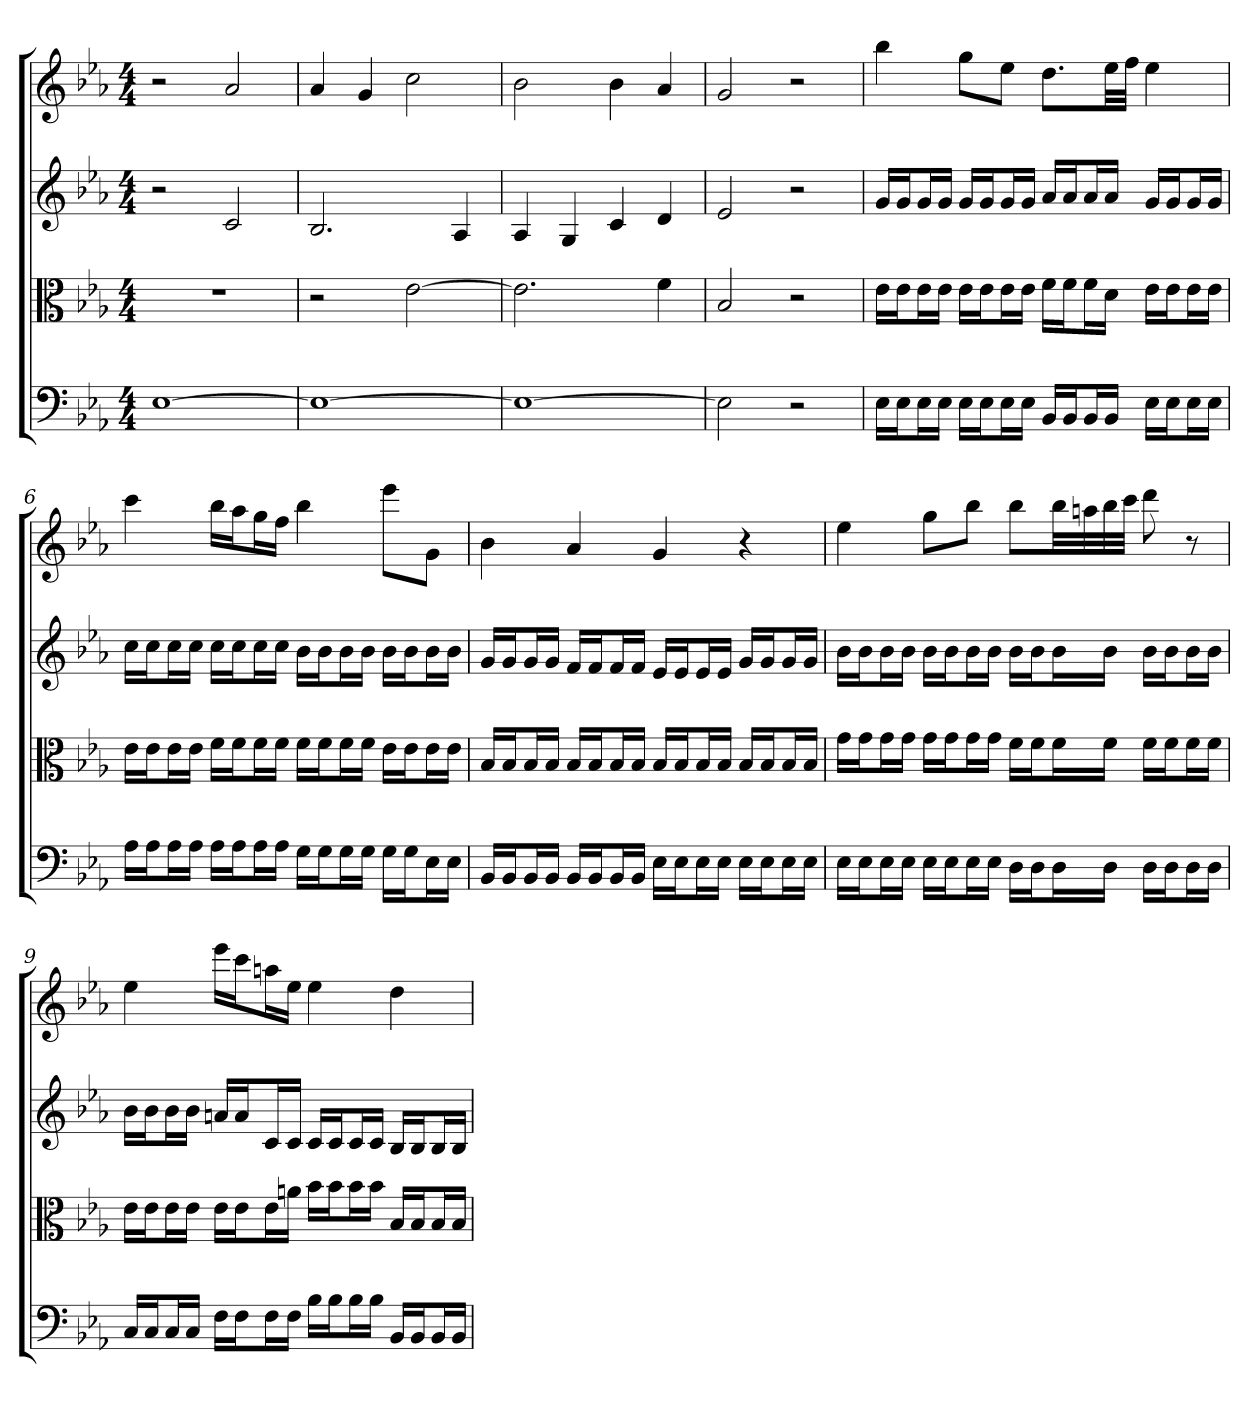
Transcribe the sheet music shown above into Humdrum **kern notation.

**kern	**kern	**kern	**kern
*part4	*part3	*part2	*part1
*staff4	*staff3	*staff2	*staff1
*clefF4	*clefC3	*	*
*k[b-e-a-]	*k[b-e-a-]	*k[b-e-a-]	*k[b-e-a-]
*E-:	*E-:	*E-:	*E-:
*M4/4	*M4/4	*M4/4	*M4/4
=	=	=	=
[1E-	1r	2r	2r
.	.	2c	2a-
=2	=2	=2	=2
1E-_	2r	2.B-	4a-
.	.	.	4g
.	[2e-	.	2cc
.	.	4A-	.
=3	=3	=3	=3
1E-_	2.e-]	4A-	2b-
.	.	4G	.
.	.	4c	4b-
.	4f	4d	4a-
=4	=4	=4	=4
2E-]	2B-	2e-	2g
2r	2r	2r	2r
=5	=5	=5	=5
16E-\LL	16e-\LL	16gLL	4bb-
16E-\J	16e-\J	16gJ	.
16E-\L	16e-\L	16gL	.
16E-\JJ	16e-\JJ	16gJJ	.
16E-\LL	16e-\LL	16gLL	8ggL
16E-\J	16e-\J	16gJ	.
16E-\L	16e-\L	16gL	8ee-J
16E-\JJ	16e-\JJ	16gJJ	.
16BB-/LL	16f\LL	16a-LL	8.ddL
16BB-/J	16f\J	16a-J	.
16BB-/L	16f\L	16a-L	.
16BB-/JJ	16d\JJ	16a-JJ	32ee-LL
.	.	.	32ffJJJ
16E-\LL	16e-\LL	16gLL	4ee-
16E-\J	16e-\J	16gJ	.
16E-\L	16e-\L	16gL	.
16E-\JJ	16e-\JJ	16gJJ	.
=6	=6	=6	=6
16A-\LL	16e-\LL	16ccLL	4ccc
16A-\J	16e-\J	16ccJ	.
16A-\L	16e-\L	16ccL	.
16A-\JJ	16e-\JJ	16ccJJ	.
16A-\LL	16f\LL	16ccLL	16bb-LL
16A-\J	16f\J	16ccJ	16aa-J
16A-\L	16f\L	16ccL	16ggL
16A-\JJ	16f\JJ	16ccJJ	16ffJJ
16G\LL	16f\LL	16b-LL	4bb-
16G\J	16f\J	16b-J	.
16G\L	16f\L	16b-L	.
16G\JJ	16f\JJ	16b-JJ	.
16G\LL	16e-\LL	16b-LL	8eee-L
16G\J	16e-\J	16b-J	.
16E-\L	16e-\L	16b-L	8gJ
16E-\JJ	16e-\JJ	16b-JJ	.
=7	=7	=7	=7
16BB-/LL	16B-/LL	16gLL	4b-
16BB-/J	16B-/J	16gJ	.
16BB-/L	16B-/L	16gL	.
16BB-/JJ	16B-/JJ	16gJJ	.
16BB-/LL	16B-/LL	16fLL	4a-
16BB-/J	16B-/J	16fJ	.
16BB-/L	16B-/L	16fL	.
16BB-/JJ	16B-/JJ	16fJJ	.
16E-\LL	16B-/LL	16e-LL	4g
16E-\J	16B-/J	16e-J	.
16E-\L	16B-/L	16e-L	.
16E-\JJ	16B-/JJ	16e-JJ	.
16E-\LL	16B-/LL	16gLL	4r
16E-\J	16B-/J	16gJ	.
16E-\L	16B-/L	16gL	.
16E-\JJ	16B-/JJ	16gJJ	.
=8	=8	=8	=8
16E-\LL	16g\LL	16b-LL	4ee-
16E-\J	16g\J	16b-J	.
16E-\L	16g\L	16b-L	.
16E-\JJ	16g\JJ	16b-JJ	.
16E-\LL	16g\LL	16b-LL	8ggL
16E-\J	16g\J	16b-J	.
16E-\L	16g\L	16b-L	8bb-J
16E-\JJ	16g\JJ	16b-JJ	.
16D\LL	16f\LL	16b-LL	8bb-L
16D\J	16f\J	16b-J	.
16D\L	16f\L	16b-L	32bb-LL
.	.	.	32aan
16D\JJ	16f\JJ	16b-JJ	32bb-
.	.	.	32cccJJJ
16D\LL	16f\LL	16b-LL	8ddd
16D\J	16f\J	16b-J	.
16D\L	16f\L	16b-L	8r
16D\JJ	16f\JJ	16b-JJ	.
=9	=9	=9	=9
16C/LL	16e-\LL	16b-LL	4ee-
16C/J	16e-\J	16b-J	.
16C/L	16e-\L	16b-L	.
16C/JJ	16e-\JJ	16b-JJ	.
16F\LL	16e-\LL	16anLL	16eee-LL
16F\J	16e-\J	16aJ	16cccJ
16F\L	16e-\L	16cL	16aanL
16F\JJ	16an\JJ	16cJJ	16ee-JJ
16B-\LL	16b-\LL	16cLL	4ee-
16B-\J	16b-\J	16cJ	.
16B-\L	16b-\L	16cL	.
16B-\JJ	16b-\JJ	16cJJ	.
16BB-/LL	16B-/LL	16B-LL	4dd
16BB-/J	16B-/J	16B-J	.
16BB-/L	16B-/L	16B-L	.
16BB-/JJ	16B-/JJ	16B-JJ	.
=	=	=	=
*-	*-	*-	*-
